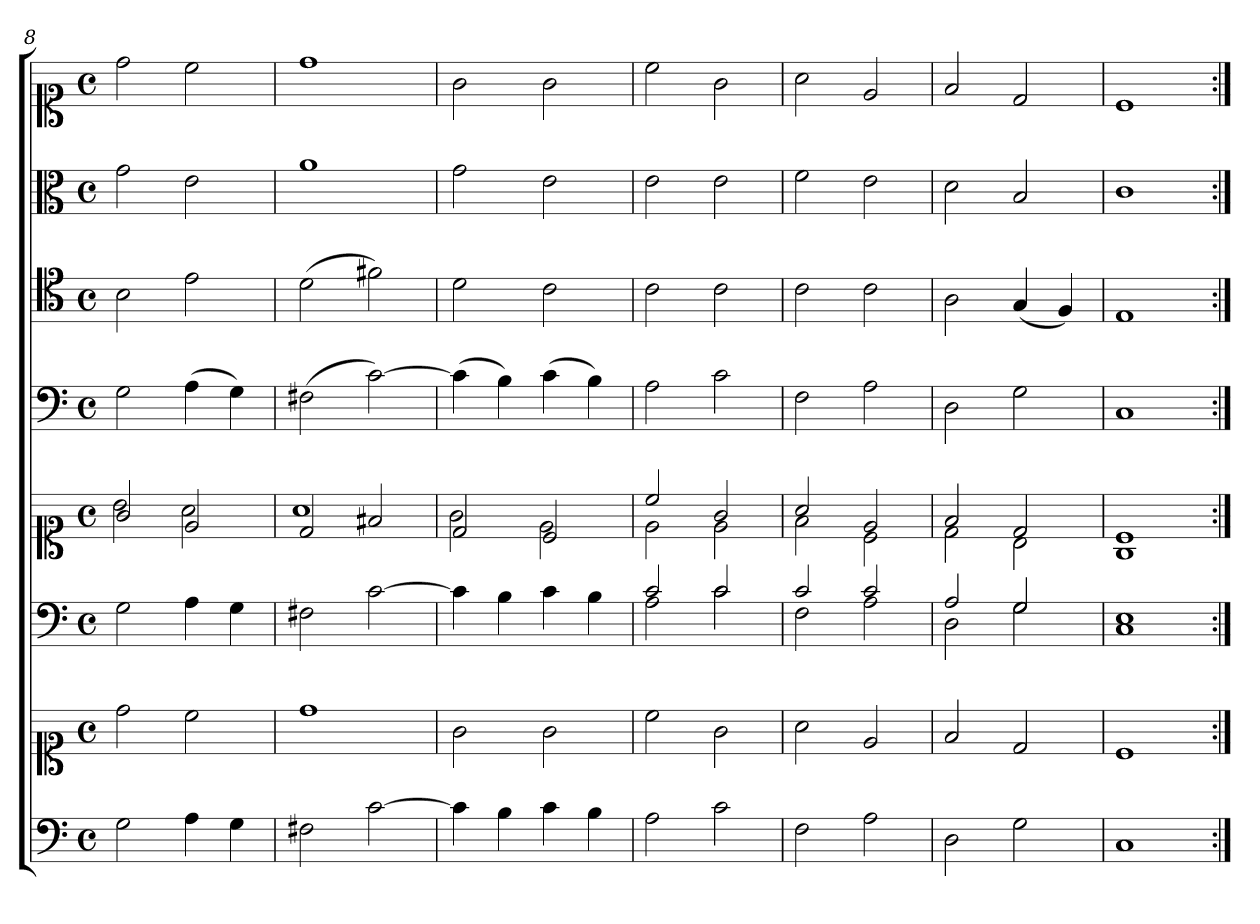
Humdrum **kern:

**kern	**kern	**kern	**kern	**kern	**kern	**kern	**kern
*part6	*part6	*part5	*part5	*part4	*part3	*part2	*part1
*staff8	*staff7	*staff6	*staff5	*staff4	*staff3	*staff2	*staff1
*clefF4	*clefC1	*clefF4	*clefC1	*clefF4	*clefC4	*clefC3	*clefC1
*k[]	*k[]	*k[]	*k[]	*k[]	*k[]	*k[]	*k[]
*M4/4	*M4/4	*M4/4	*M4/4	*M4/4	*M4/4	*M4/4	*M4/4
*met(c)	*met(c)	*met(c)	*met(c)	*met(c)	*met(c)	*met(c)	*met(c)
=8	=8	=8	=8	=8	=8	=8	=8
*	*	*	*^	*	*	*	*
2G	2dd	2G	2g	2b	2G	2B	2g	2dd
4A	2cc	4A	2e	2a	(4A	2e	2e	2cc
4G	.	4G	.	.	4G)	.	.	.
=9	=9	=9	=9	=9	=9	=9	=9	=9
2F#X	1dd	2F#X	2d	1a	(2F#X	(2d	1a	1dd
[2c	.	[2c	2f#X	.	[2c)	2f#X)	.	.
=10	=10	=10	=10	=10	=10	=10	=10	=10
4c]	2g	4c]	2d	2g	(4c]	2d	2g	2g
4B	.	4B	.	.	4B)	.	.	.
4c	2g	4c	2c	2e	(4c	2c	2e	2g
4B	.	4B	.	.	4B)	.	.	.
=11	=11	=11	=11	=11	=11	=11	=11	=11
*	*	*^	*	*	*	*	*	*
2A	2cc	2c	2A	2cc	2e	2A	2c	2e	2cc
2c	2g	2c	2c	2g	2e	2c	2c	2e	2g
=12	=12	=12	=12	=12	=12	=12	=12	=12	=12
2F	2a	2c	2F	2a	2f	2F	2c	2f	2a
2A	2e	2c	2A	2e	2c	2A	2c	2e	2e
=13	=13	=13	=13	=13	=13	=13	=13	=13	=13
2D	2f	2A	2D	2f	2d	2D	2A	2d	2f
2G	2d	2G	2G	2d	2B	2G	(4G	2B	2d
.	.	.	.	.	.	.	4F)	.	.
=14	=14	=14	=14	=14	=14	=14	=14	=14	=14
1C	1c	1E	1C	1c	1G	1C	1E	1c	1c
*	*	*v	*v	*	*	*	*	*	*
*	*	*	*v	*v	*	*	*	*
=:|!	=:|!	=:|!	=:|!	=:|!	=:|!	=:|!	=:|!
*-	*-	*-	*-	*-	*-	*-	*-
